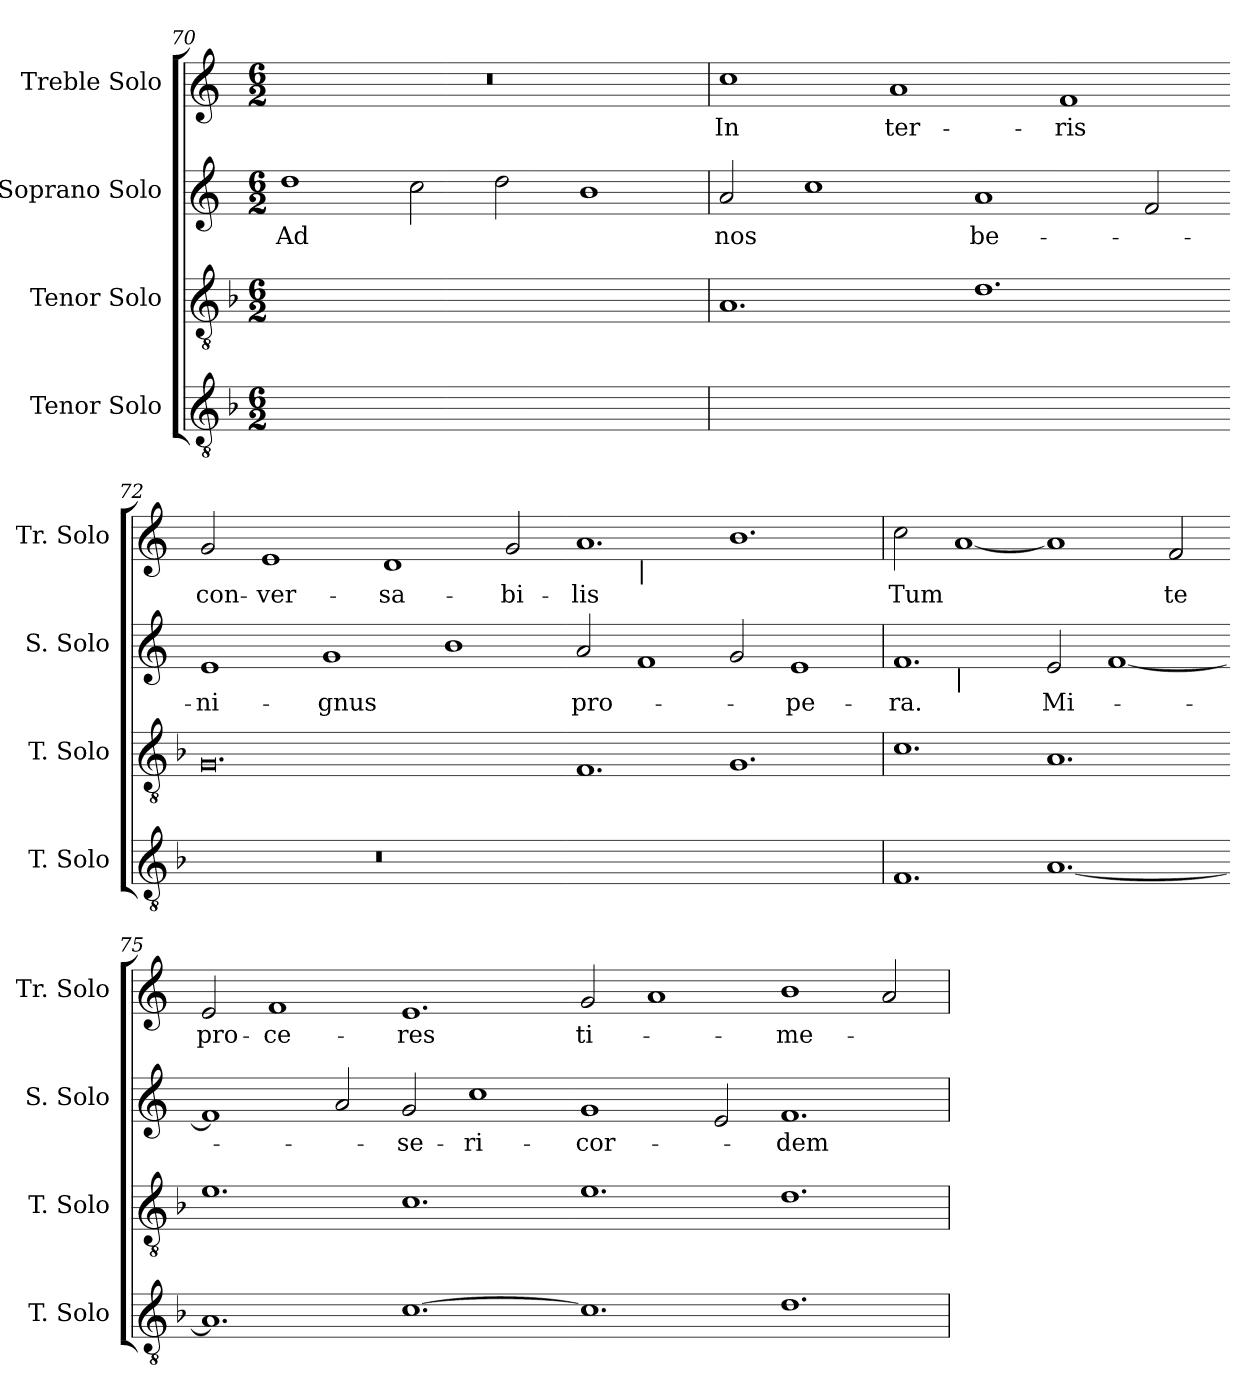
**kern	**kern	**kern	**text	**kern	**text
*part4	*part3	*part2	*part2	*part1	*part1
*staff4	*staff3	*staff2	*staff2	*staff1	*staff1
*I"Tenor Solo	*I"Tenor Solo	*I"Soprano Solo	*	*I"Treble Solo	*
*I'T. Solo	*I'T. Solo	*I'S. Solo	*	*I'Tr. Solo	*
*clefGv2	*clefGv2	*clefG2	*	*clefG2	*
*ITrd7c12	*ITrd7c12	*	*	*	*
*k[b-]	*k[b-]	*k[]	*	*k[]	*
*F:	*F:	*C:	*	*C:	*
*M6/2	*M6/2	*M6/2	*	*M6/2	*
=70	=70	=70	=70	=70	=70
!	!	!	!LO:LY:b:color=#000000	!LO:N:vis=1	!
0.GGiyy]	0.Diyy]	1ddi	Ad	0.r	.
.	.	2cci\	.	.	.
.	.	2ddi\	.	.	.
.	.	1bi	.	.	.
!!LO:PB:g=z
=71	=71	=71	=71	=71	=71
!LO:N:vis=1	!	!	!	!	!
!	!	!	!LO:LY:b:color=#000000	!	!
!	!	!	!	!	!LO:LY:b:color=#000000
0.ryy	1.AAi	2ai/	nos	1cci	In
.	.	1cci	.	.	.
!	!	!	!	!	!LO:LY:b:color=#000000
.	.	.	.	1ai	ter-
!	!	!	!LO:LY:b:color=#000000	!	!
.	1.Di	1ai	be-	.	.
!	!	!	!	!	!LO:LY:b:color=#000000
.	.	.	.	1fi	-ris
.	.	2fi/	.	.	.
=72-	=72-	=72-	=72-	=72-	=72-
!LO:N:vis=1	!	!	!	!	!
!	!	!	!LO:LY:b:color=#000000	!	!
!	!	!	!	!	!LO:LY:b:color=#000000
0.r	0.GGi	1ei	-ni-	2gi/	con-
!	!	!	!	!	!LO:LY:b:color=#000000
.	.	.	.	1ei	-ver-
!	!	!	!LO:LY:b:color=#000000	!	!
.	.	1gi	-gnus	.	.
!	!	!	!	!	!LO:LY:b:color=#000000
.	.	.	.	1di	-sa-
.	.	1bi	.	.	.
!	!	!	!	!	!LO:LY:b:color=#000000
.	.	.	.	2gi/	-bi-
=73-	=73-	=73-	=73-	=73-	=73-
!LO:N:vis=1	!	!	!	!	!
!	!	!	!LO:LY:b:color=#000000	!	!
!	!	!	!	!	!LO:LY:b:color=#000000
*	*	*	*	*^	*
0.ryy	1.FFi	2ai/	pro-	1.ai	2ryy	-lis
!	!	!	!	!	!LO:TX:b:i:t=|	!
.	.	1fi	.	.	1ryy	.
.	1.GGi	2gi/	.	1.bi	1.ryy	.
!	!	!	!LO:LY:b:color=#000000	!	!	!
.	.	1ei	-pe-	.	.	.
*	*	*	*	*v	*v	*
=74	=74	=74	=74	=74	=74
*	*	*	*	*^	*
!	!	!	!LO:LY:b:color=#000000	!	!	!
*	*	*	*	*v	*v	*
*	*	*	*	*^	*
!	!	!	!	!	!	!LO:LY:b:color=#000000
*	*	*^	*	*v	*v	*
1.FFi	1.Ci	1.fi	2ryy	-ra.	2cci\	Tum
!	!	!	!LO:TX:b:i:t=|	!	!	!
.	.	.	1ryy	.	[<1ai	.
!	!	!	!	!LO:LY:b:color=#000000	!	!
[<1.AAi	1.AAi	2ei/	1.ryy	Mi-	1ai]	.
.	.	[<1fi	.	.	.	.
!	!	!	!	!	!	!LO:LY:b:color=#000000
.	.	.	.	.	2fi/	te
*	*	*v	*v	*	*	*
=75-	=75-	=75-	=75-	=75-	=75-
*	*	*^	*	*	*
!	!	!	!	!	!	!LO:LY:b:color=#000000
*	*	*v	*v	*	*	*
1.AAi]	1.Ei	1fi]	.	2ei/	pro-
!	!	!	!	!	!LO:LY:b:color=#000000
.	.	.	.	1fi	-ce-
.	.	2ai/	.	.	.
!	!	!	!LO:LY:b:color=#000000	!	!
!	!	!	!	!	!LO:LY:b:color=#000000
[>1.Ci	1.Ci	2gi/	-se-	1.ei	-res
!	!	!	!LO:LY:b:color=#000000	!	!
.	.	1cci	-ri-	.	.
=76-	=76-	=76-	=76-	=76-	=76-
!	!	!	!LO:LY:b:color=#000000	!	!
!	!	!	!	!	!LO:LY:b:color=#000000
1.Ci]	1.Ei	1gi	-cor-	2gi/	ti-
.	.	.	.	1ai	.
.	.	2ei/	.	.	.
!	!	!	!LO:LY:b:color=#000000	!	!
!	!	!	!	!	!LO:LY:b:color=#000000
1.Di	1.Di	1.fi	-dem	1bi	-me-
.	.	.	.	2ai/	.
=	=	=	=	=	=
*-	*-	*-	*-	*-	*-
